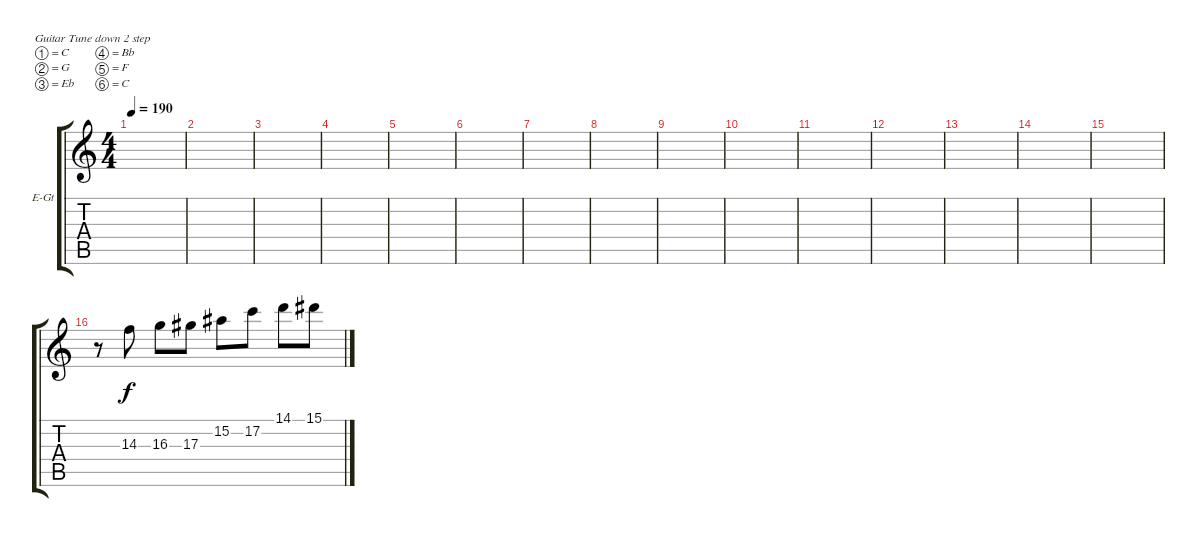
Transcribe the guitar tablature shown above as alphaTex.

\bracketExtendMode groupsimilarinstruments
\firstSystemTrackNameOrientation horizontal
\otherSystemsTrackNameOrientation horizontal
\track ("Electric Guitar" "E-Gt") {instrument distortionguitar}
\staff {score tabs}
\tuning (C4 G3 Eb3 Bb2 F2 C2)
\ts (4 4)
\tempo 190
\clef g2
\scale
0.487395
\ks c
|
\scale
0.256303 |
\scale
0.256303 |
\scale
0.333333 |
\scale
0.333333 |
\scale
0.333333 |
\scale
0.333333 |
\scale
0.333333 |
\scale
0.333333 |
\scale
0.333333 |
\scale
0.333333 |
\scale
0.333333 |
\scale
0.333333 |
\scale
0.333333 |
\scale
0.333333 |
r.8 14.3.8 16.3.8 17.3.8 15.2.8 17.2.8 14.1.8 15.1.8
